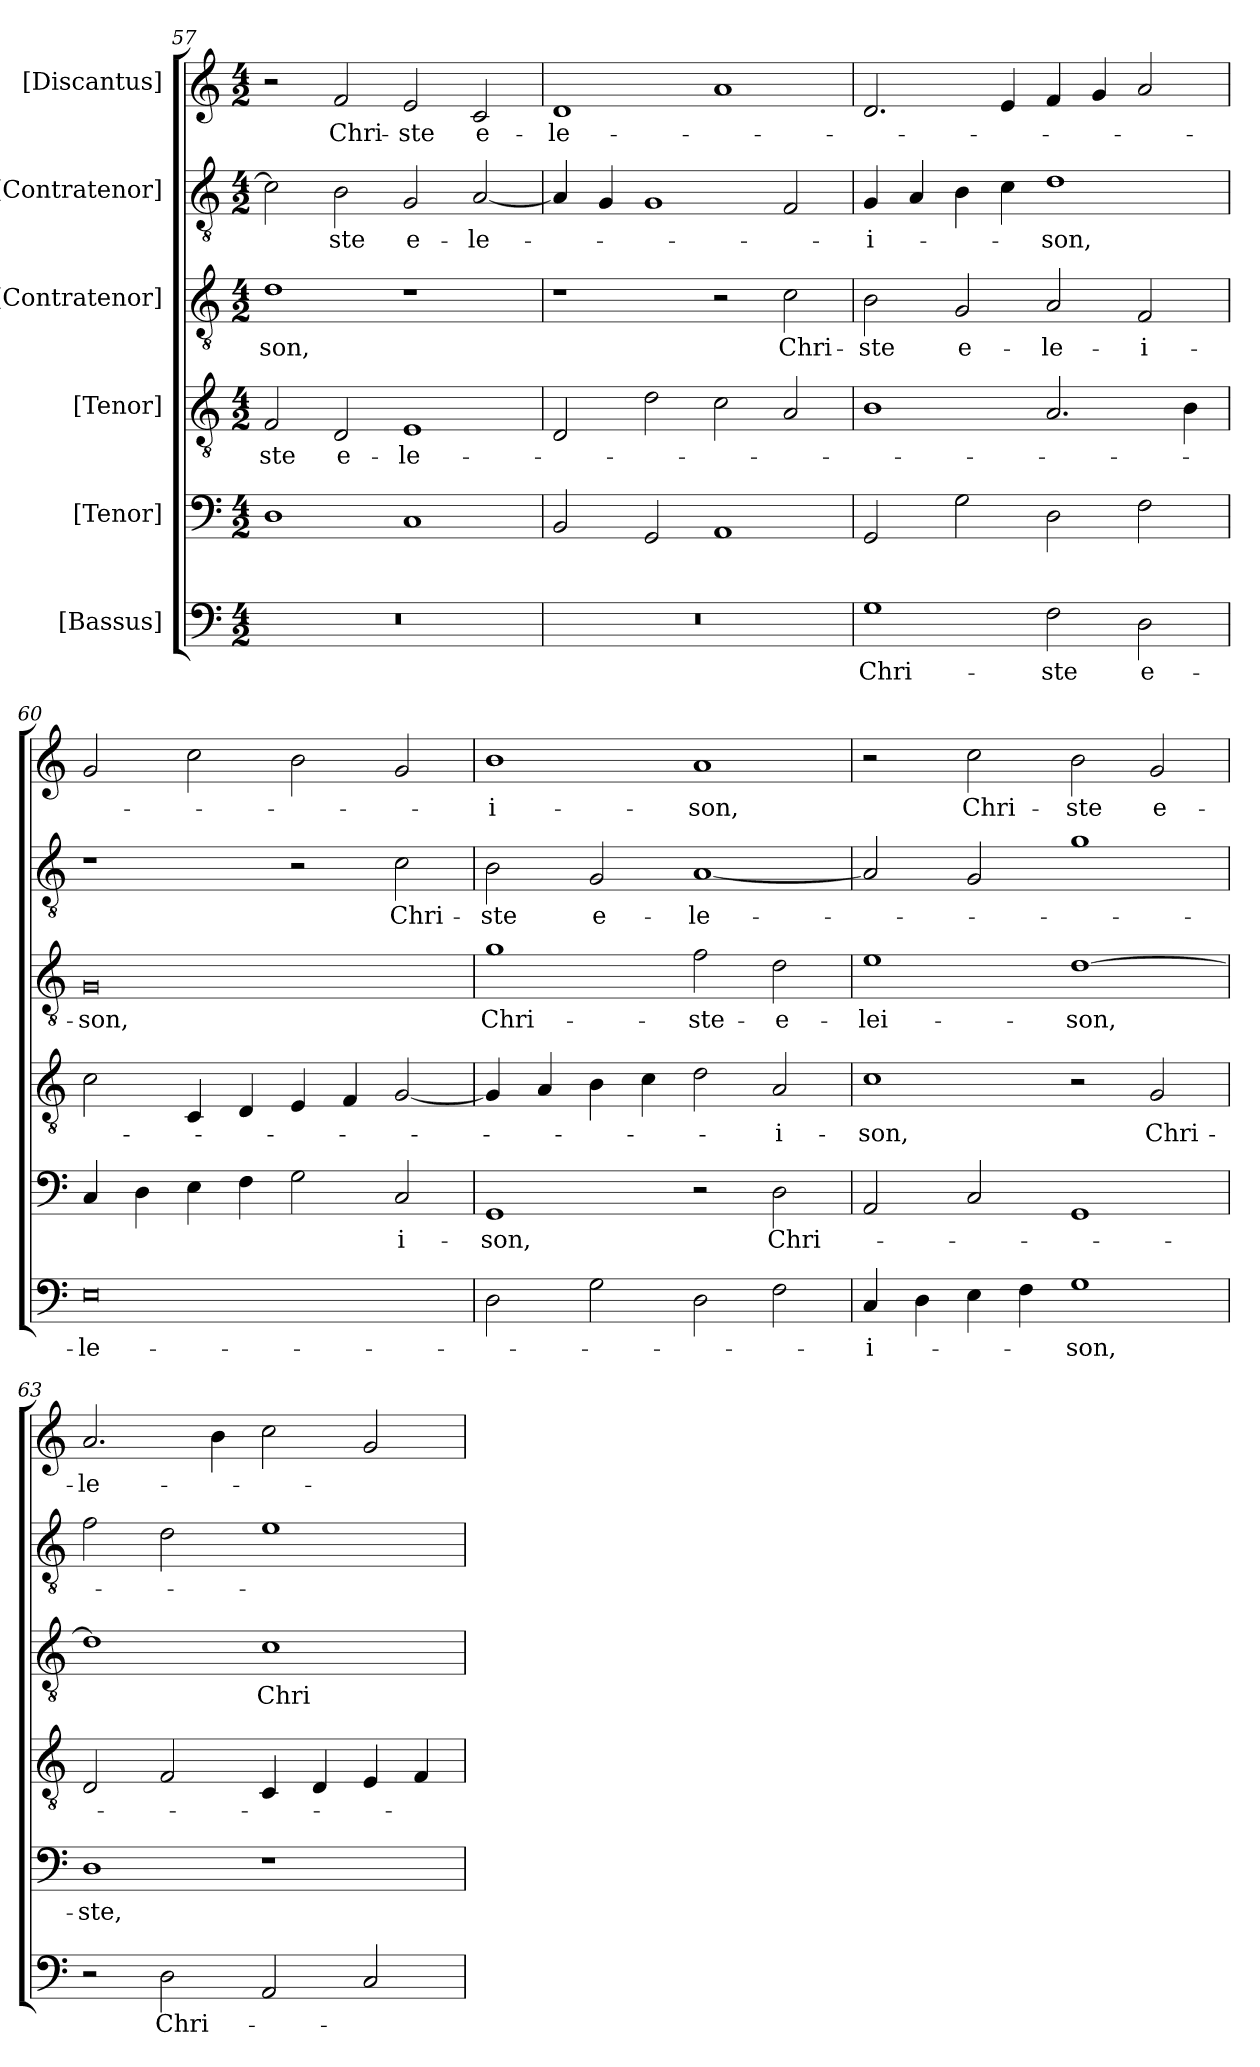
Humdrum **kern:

**kern	**text	**kern	**text	**kern	**text	**kern	**text	**kern	**text	**kern	**text
*part6	*part6	*part5	*part5	*part4	*part4	*part3	*part3	*part2	*part2	*part1	*part1
*staff6	*staff6	*staff5	*staff5	*staff4	*staff4	*staff3	*staff3	*staff2	*staff2	*staff1	*staff1
*I"[Bassus]	*	*I"[Tenor]	*	*I"[Tenor]	*	*I"[Contratenor]	*	*I"[Contratenor]	*	*I"[Discantus]	*
*clefF4	*	*clefF4	*	*clefGv2	*	*clefGv2	*	*clefGv2	*	*clefG2	*
*k[]	*	*k[]	*	*k[]	*	*k[]	*	*k[]	*	*k[]	*
*M4/2	*	*M4/2	*	*M4/2	*	*M4/2	*	*M4/2	*	*M4/2	*
=57	=57	=57	=57	=57	=57	=57	=57	=57	=57	=57	=57
0r	.	1D\	.	2F/	-ste	1d\	-son,	2c\]	.	2r	.
.	.	.	.	2D/	e-	.	.	2B\	-ste	2f/	Chri-
.	.	1C/	.	1E/	-le-	1r	.	2G/	e-	2e/	-ste
.	.	.	.	.	.	.	.	[2A/	-le-	2c/	e-
=58	=58	=58	=58	=58	=58	=58	=58	=58	=58	=58	=58
0r	.	2BB/	.	2D/	.	1r	.	4A/]	.	1d/	-le-
.	.	.	.	.	.	.	.	4G/	.	.	.
.	.	2GG/	.	2d\	.	.	.	1G/	.	.	.
.	.	1AA/	.	2c\	.	2r	.	.	.	1a/	.
.	.	.	.	2A/	.	2c\	Chri-	2F/	.	.	.
=59	=59	=59	=59	=59	=59	=59	=59	=59	=59	=59	=59
1G\	Chri-	2GG/	.	1B\	.	2B\	-ste	4G/	-i-	2.d/	.
.	.	.	.	.	.	.	.	4A/	.	.	.
.	.	2G\	.	.	.	2G/	e-	4B\	.	.	.
.	.	.	.	.	.	.	.	4c\	.	4e/	.
2F\	-ste	2D\	.	2.A/	.	2A/	-le-	1d\	-son,	4f/	.
.	.	.	.	.	.	.	.	.	.	4g/	.
2D\	e-	2F\	.	.	.	2F/	-i-	.	.	2a/	.
.	.	.	.	4B\	.	.	.	.	.	.	.
=60	=60	=60	=60	=60	=60	=60	=60	=60	=60	=60	=60
0E\	-le-	4C/	.	2c\	.	0G/	-son,	1r	.	2g/	.
.	.	4D\	.	.	.	.	.	.	.	.	.
.	.	4E\	.	4C/	.	.	.	.	.	2cc\	.
.	.	4F\	.	4D/	.	.	.	.	.	.	.
.	.	2G\	.	4E/	.	.	.	2r	.	2b\	.
.	.	.	.	4F/	.	.	.	.	.	.	.
.	.	2C/	-i-	[2G/	.	.	.	2c\	Chri-	2g/	.
=61	=61	=61	=61	=61	=61	=61	=61	=61	=61	=61	=61
2D\	.	1GG/	-son,	4G/]	.	1g\	Chri-	2B\	-ste	1b\	-i-
.	.	.	.	4A/	.	.	.	.	.	.	.
2G\	.	.	.	4B\	.	.	.	2G/	e-	.	.
.	.	.	.	4c\	.	.	.	.	.	.	.
2D\	.	2r	.	2d\	.	2f\	-ste-	[1A/	-le-	1a/	-son,
2F\	.	2D\	Chri-	2A/	-i-	2d\	-e-	.	.	.	.
=62	=62	=62	=62	=62	=62	=62	=62	=62	=62	=62	=62
4C/	-i-	2AA/	.	1c\	-son,	1e\	-lei-	2A/]	.	2r	.
4D\	.	.	.	.	.	.	.	.	.	.	.
4E\	.	2C/	.	.	.	.	.	2G/	.	2cc\	Chri-
4F\	.	.	.	.	.	.	.	.	.	.	.
1G\	-son,	1GG/	.	2r	.	[1d\	-son,	1g\	.	2b\	-ste
.	.	.	.	2G/	Chri-	.	.	.	.	2g/	e-
=63	=63	=63	=63	=63	=63	=63	=63	=63	=63	=63	=63
2r	.	1D\	-ste,	2D/	.	1d\]	.	2f\	.	2.a/	-le-
2D\	Chri-	.	.	2F/	.	.	.	2d\	.	.	.
.	.	.	.	.	.	.	.	.	.	4b\	.
2AA/	.	1r	.	4C/	.	1c\	Chri-	1e\	.	2cc\	.
.	.	.	.	4D/	.	.	.	.	.	.	.
2C/	.	.	.	4E/	.	.	.	.	.	2g/	.
.	.	.	.	4F/	.	.	.	.	.	.	.
=	=	=	=	=	=	=	=	=	=	=	=
*-	*-	*-	*-	*-	*-	*-	*-	*-	*-	*-	*-
